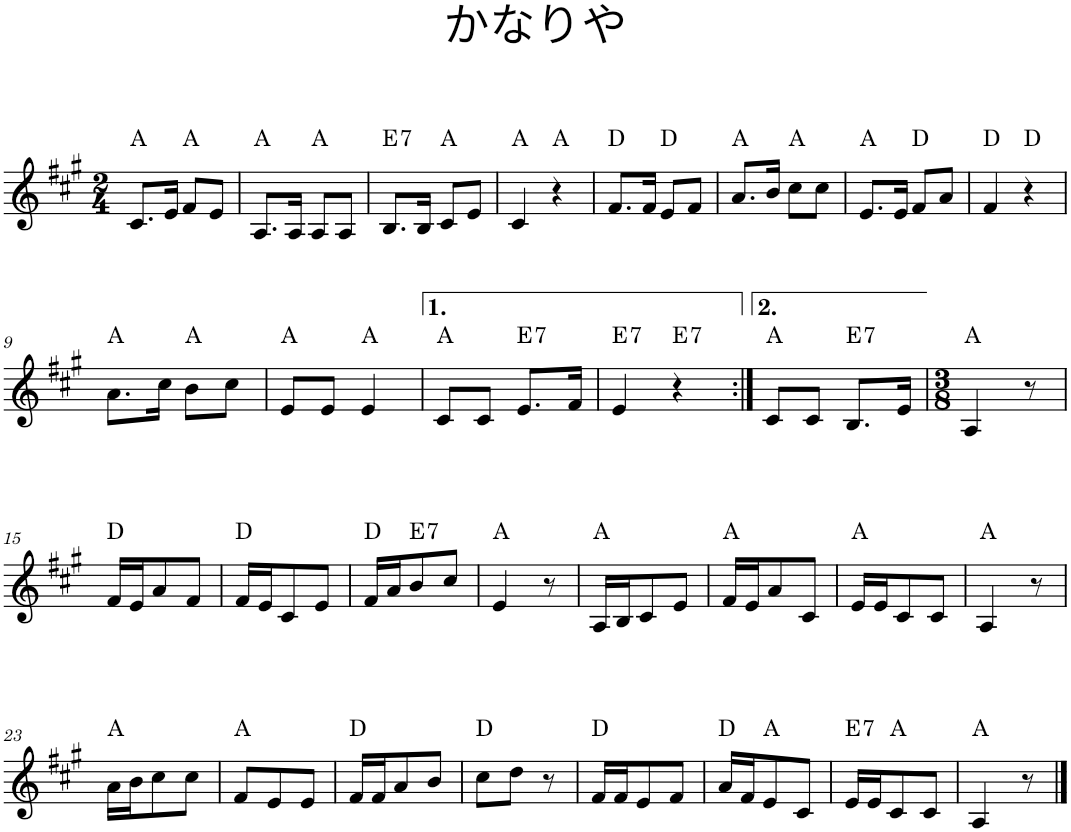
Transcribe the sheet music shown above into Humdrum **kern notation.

**kern	**harte
*part1	*part1
*staff1	*
*I"Piano	*
*I'Pno.	*
*clefG2	*
*k[f#c#g#]	*
*M2/4	*
=1	=1
8.c#/L	A:maj
16e/Jk	.
8f#/L	A:maj
8e/J	.
=2	=2
8.A/L	A:maj
16A/Jk	.
8A/L	A:maj
8A/J	.
=3	=3
!	!LO:H:kt=7
8.B/L	E:7
16B/Jk	.
8c#/L	A:maj
8e/J	.
=4	=4
4c#/	A:maj
4r	A:maj
=5	=5
8.f#/L	D:maj
16f#/Jk	.
8e/L	D:maj
8f#/J	.
=6	=6
8.a/L	A:maj
16b/Jk	.
8cc#\L	A:maj
8cc#\J	.
=7	=7
8.e/L	A:maj
16e/Jk	.
8f#/L	D:maj
8a/J	.
=8	=8
4f#/	D:maj
4r	D:maj
!!LO:LB:g=z
=9	=9
8.a\L	A:maj
16cc#\Jk	.
8b\L	A:maj
8cc#\J	.
=10	=10
8e/L	A:maj
8e/J	.
4e/	A:maj
=11	=11
8c#/L	A:maj
8c#/J	.
!	!LO:H:kt=7
8.e/L	E:7
16f#/Jk	.
=12	=12
!	!LO:H:kt=7
4e/	E:7
!	!LO:H:kt=7
4r	E:7
=13:|!	=13:|!
8c#/L	A:maj
8c#/J	.
!	!LO:H:kt=7
8.B/L	E:7
16e/Jk	.
=14	=14
*M3/8	*
4A/	A:maj
8r	.
!!LO:LB:g=z
=15	=15
16f#/LL	D:maj
16e/J	.
8a/	.
8f#/J	.
=16	=16
16f#/LL	D:maj
16e/J	.
8c#/	.
8e/J	.
=17	=17
16f#/LL	D:maj
16a/J	.
!	!LO:H:kt=7
8b/	E:7
8cc#/J	.
=18	=18
4e/	A:maj
8r	.
=19	=19
16A/LL	A:maj
16B/J	.
8c#/	.
8e/J	.
=20	=20
16f#/LL	A:maj
16e/J	.
8a/	.
8c#/J	.
=21	=21
16e/LL	A:maj
16e/J	.
8c#/	.
8c#/J	.
=22	=22
4A/	A:maj
8r	.
!!LO:LB:g=z
=23	=23
16a\LL	A:maj
16b\J	.
8cc#\	.
8cc#\J	.
=24	=24
8f#/L	A:maj
8e/	.
8e/J	.
=25	=25
16f#/LL	D:maj
16f#/J	.
8a/	.
8b/J	.
=26	=26
8cc#\L	D:maj
8dd\J	.
8r	.
=27	=27
16f#/LL	D:maj
16f#/J	.
8e/	.
8f#/J	.
=28	=28
16a/LL	D:maj
16f#/J	.
8e/	A:maj
8c#/J	.
=29	=29
!	!LO:H:kt=7
16e/LL	E:7
16e/J	.
8c#/	A:maj
8c#/J	.
=30	=30
4A/	A:maj
8r	.
==	==
*-	*-
